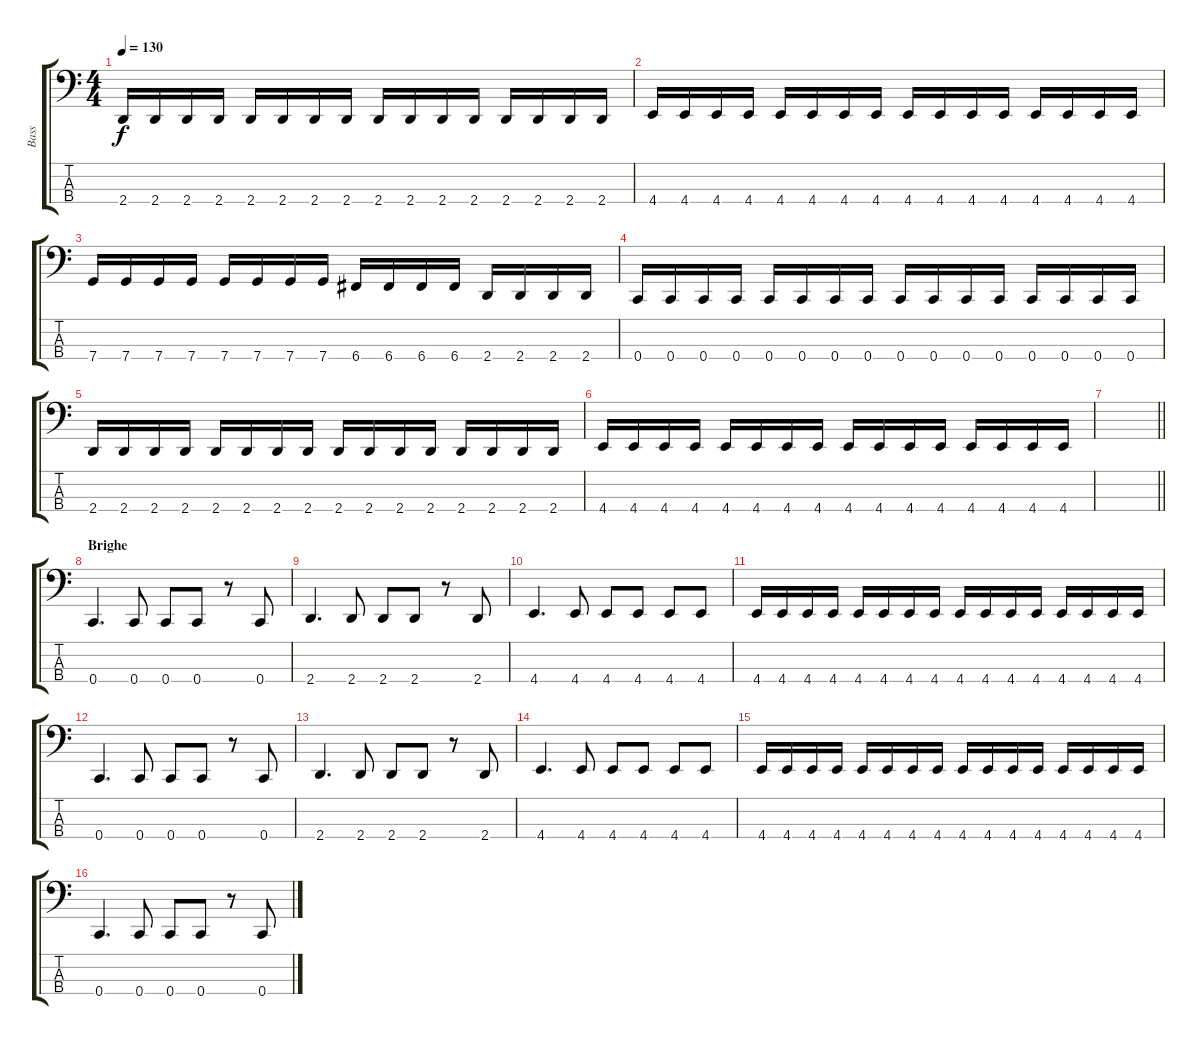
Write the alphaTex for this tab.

\track ("Bass" "Bass") {instrument electricbasspick}
\staff {score tabs}
\tuning (F2 C2 G1 C1) {hide}
\ts (4 4)
\tempo 130
\clef f4
\ks c
2.4.16{dy f} 2.4.16 2.4.16 2.4.16 2.4.16 2.4.16 2.4.16 2.4.16 2.4.16 2.4.16 2.4.16 2.4.16 2.4.16 2.4.16 2.4.16 2.4.16 |
4.4.16 4.4.16 4.4.16 4.4.16 4.4.16 4.4.16 4.4.16 4.4.16 4.4.16 4.4.16 4.4.16 4.4.16 4.4.16 4.4.16 4.4.16 4.4.16 |
7.4.16 7.4.16 7.4.16 7.4.16 7.4.16 7.4.16 7.4.16 7.4.16 6.4.16 6.4.16 6.4.16 6.4.16 2.4.16 2.4.16 2.4.16 2.4.16 |
0.4.16 0.4.16 0.4.16 0.4.16 0.4.16 0.4.16 0.4.16 0.4.16 0.4.16 0.4.16 0.4.16 0.4.16 0.4.16 0.4.16 0.4.16 0.4.16 |
2.4.16 2.4.16 2.4.16 2.4.16 2.4.16 2.4.16 2.4.16 2.4.16 2.4.16 2.4.16 2.4.16 2.4.16 2.4.16 2.4.16 2.4.16 2.4.16 |
4.4.16 4.4.16 4.4.16 4.4.16 4.4.16 4.4.16 4.4.16 4.4.16 4.4.16 4.4.16 4.4.16 4.4.16 4.4.16 4.4.16 4.4.16 4.4.16 |
\barLineRight lightlight
|
\section ("" "Brighe")
0.4.4{d} 0.4.8 0.4.8 0.4.8 r.8 0.4.8 |
2.4.4{d} 2.4.8 2.4.8 2.4.8 r.8 2.4.8 |
4.4.4{d} 4.4.8 4.4.8 4.4.8 4.4.8 4.4.8 |
4.4.16 4.4.16 4.4.16 4.4.16 4.4.16 4.4.16 4.4.16 4.4.16 4.4.16 4.4.16 4.4.16 4.4.16 4.4.16 4.4.16 4.4.16 4.4.16 |
0.4.4{d} 0.4.8 0.4.8 0.4.8 r.8 0.4.8 |
2.4.4{d} 2.4.8 2.4.8 2.4.8 r.8 2.4.8 |
4.4.4{d} 4.4.8 4.4.8 4.4.8 4.4.8 4.4.8 |
4.4.16 4.4.16 4.4.16 4.4.16 4.4.16 4.4.16 4.4.16 4.4.16 4.4.16 4.4.16 4.4.16 4.4.16 4.4.16 4.4.16 4.4.16 4.4.16 |
0.4.4{d} 0.4.8 0.4.8 0.4.8 r.8 0.4.8
